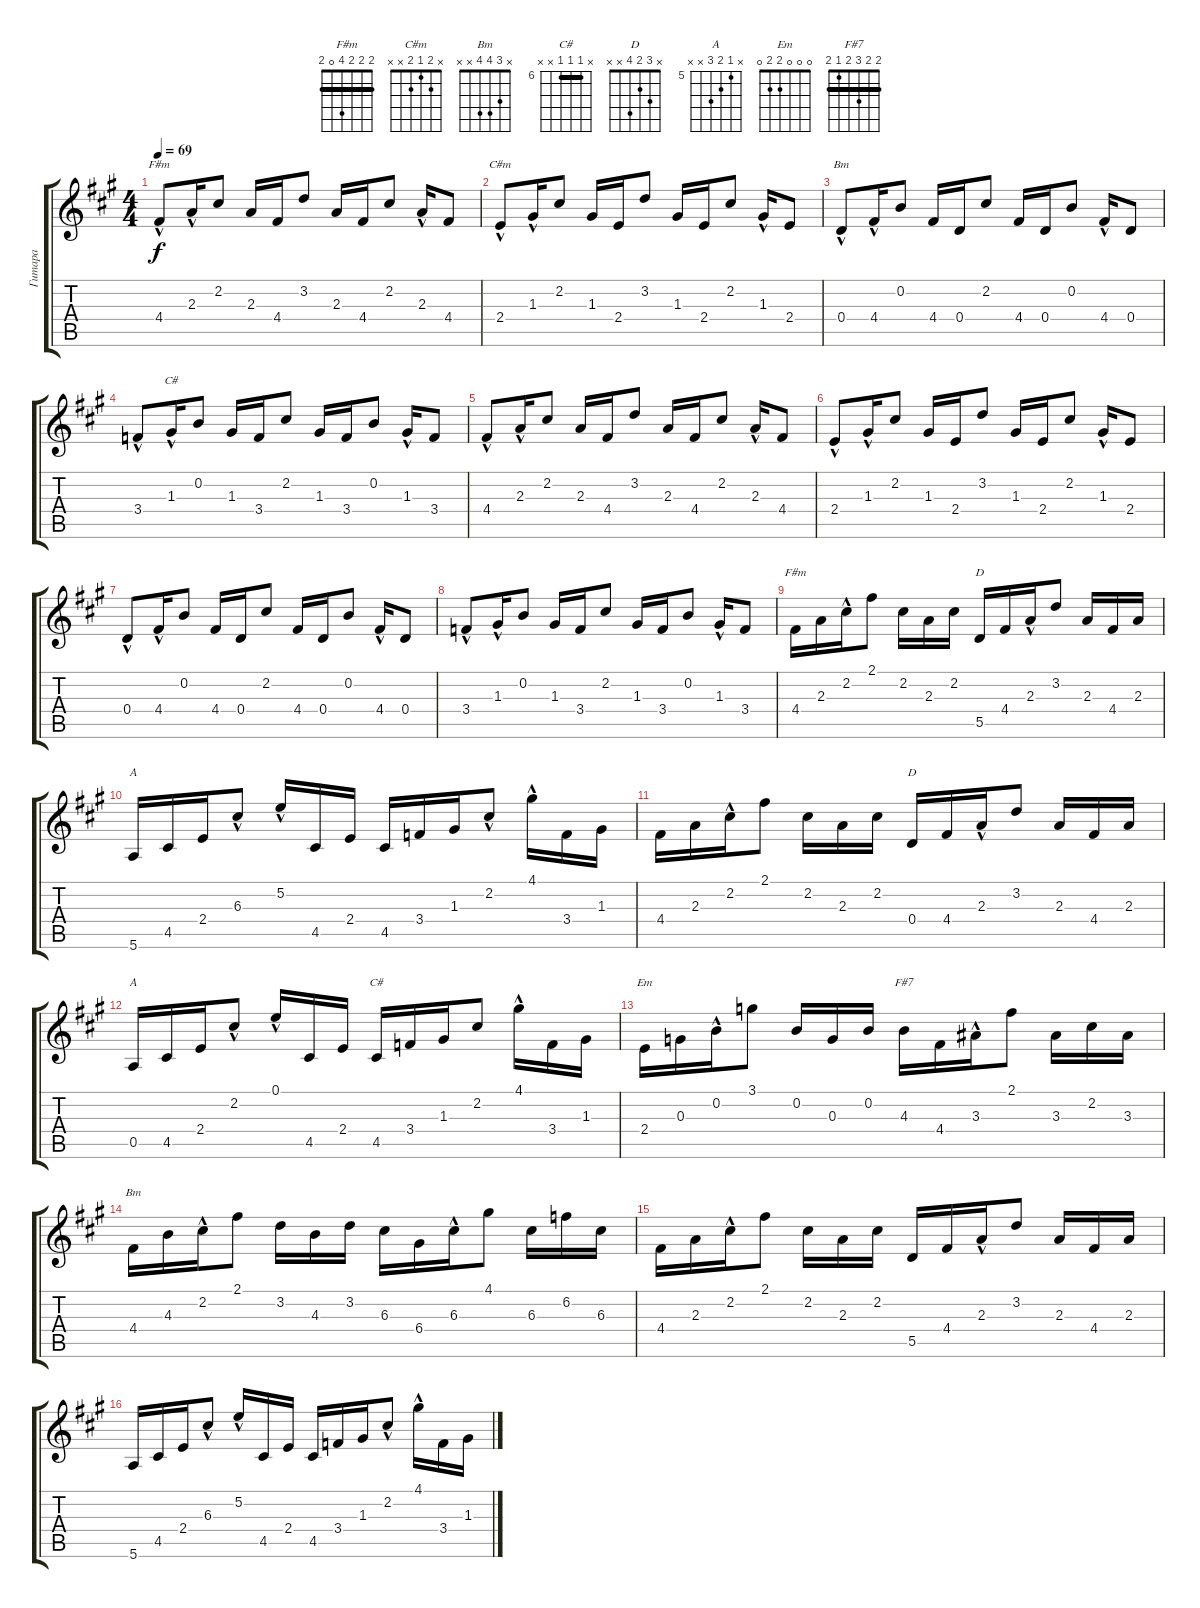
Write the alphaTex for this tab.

\track ("Гитара" "Гитара") {instrument acousticguitarnylon}
\staff {score tabs}
\tuning (E4 B3 G3 D3 A2 E2) {hide}
\chord ("F#m" x 2 2 4 x x) {barre 2}
\chord ("C#m" x 2 1 2 x x)
\chord ("Bm" 2 3 4 0 2 x)
\chord ("C#" 1 2 1 3 4 x) {barre 1}
\chord ("F#m" 2 2 2 4 0 2) {barre 2}
\chord ("D" 2 3 2 0 x x) {barre 2}
\chord ("A" 0 2 2 2 0 x)
\chord ("D" x 3 2 4 x x)
\chord ("A" x 5 6 7 x x) {firstfret 5}
\chord ("C#" x 6 6 6 x x) {firstfret 6 barre 6}
\chord ("Em" 0 0 0 2 2 0)
\chord ("F#7" 2 2 3 2 1 2) {barre 2}
\chord ("Bm" x 3 4 4 x x)
\ts (4 4)
\tempo 69
\clef g2
\ks a
4.4{hac}.8{ch "F#m" dy f instrument acousticguitarnylon} 2.3{hac}.16 2.2.8 2.3.16 4.4.16 3.2.8 2.3.16 4.4.16 2.2.8 2.3{hac}.16 4.4.8 |
2.4{hac}.8{ch "C#m"} 1.3{hac}.16 2.2.8 1.3.16 2.4.16 3.2.8 1.3.16 2.4.16 2.2.8 1.3{hac}.16 2.4.8 |
0.4{hac}.8{ch "Bm"} 4.4{hac}.16 0.2.8 4.4.16 0.4.16 2.2.8 4.4.16 0.4.16 0.2.8 4.4{hac}.16 0.4.8 |
3.4{hac}.8 1.3{hac}.16{ch "C#"} 0.2.8 1.3.16 3.4.16 2.2.8 1.3.16 3.4.16 0.2.8 1.3{hac}.16 3.4.8 |
4.4{hac}.8 2.3{hac}.16 2.2.8 2.3.16 4.4.16 3.2.8 2.3.16 4.4.16 2.2.8 2.3{hac}.16 4.4.8 |
2.4{hac}.8 1.3{hac}.16 2.2.8 1.3.16 2.4.16 3.2.8 1.3.16 2.4.16 2.2.8 1.3{hac}.16 2.4.8 |
0.4{hac}.8 4.4{hac}.16 0.2.8 4.4.16 0.4.16 2.2.8 4.4.16 0.4.16 0.2.8 4.4{hac}.16 0.4.8 |
3.4{hac}.8 1.3{hac}.16 0.2.8 1.3.16 3.4.16 2.2.8 1.3.16 3.4.16 0.2.8 1.3{hac}.16 3.4.8 |
4.4.16{ch "F#m"} 2.3.16 2.2{hac}.16 2.1.8 2.2.16 2.3.16 2.2.16 5.5.16{ch "D"} 4.4.16 2.3{hac}.16 3.2.8 2.3.16 4.4.16 2.3.16 |
5.6.16{ch "A"} 4.5.16 2.4.16 6.3{hac}.8 5.2{hac}.16 4.5.16 2.4.16 4.5.16 3.4.16 1.3.16 2.2{hac}.8 4.1{hac}.16 3.4.16 1.3.16 |
4.4.16 2.3.16 2.2{hac}.16 2.1.8 2.2.16 2.3.16 2.2.16 0.4.16{ch "D"} 4.4.16 2.3{hac}.16 3.2.8 2.3.16 4.4.16 2.3.16 |
0.5.16{ch "A"} 4.5.16 2.4.16 2.2{hac}.8 0.1{hac}.16 4.5.16 2.4.16 4.5.16{ch "C#"} 3.4.16 1.3.16 2.2.8 4.1{hac}.16 3.4.16 1.3.16 |
2.4.16{ch "Em" volume 11} 0.3.16 0.2{hac}.16 3.1.8 0.2.16 0.3.16 0.2.16 4.3.16{ch "F#7"} 4.4.16 3.3{hac}.16 2.1.8 3.3.16 2.2.16 3.3.16 |
4.4.16{ch "Bm" volume 11} 4.3.16 2.2{hac}.16 2.1.8 3.2.16 4.3.16 3.2.16 6.3.16 6.4.16 6.3{hac}.16 4.1.8 6.3.16 6.2.16 6.3.16 |
4.4.16 2.3.16 2.2{hac}.16 2.1.8 2.2.16 2.3.16 2.2.16 5.5.16 4.4.16 2.3{hac}.16 3.2.8 2.3.16 4.4.16 2.3.16 |
5.6.16 4.5.16 2.4.16 6.3{hac}.8 5.2{hac}.16 4.5.16 2.4.16 4.5.16 3.4.16 1.3.16 2.2{hac}.8 4.1{hac}.16 3.4.16 1.3.16
